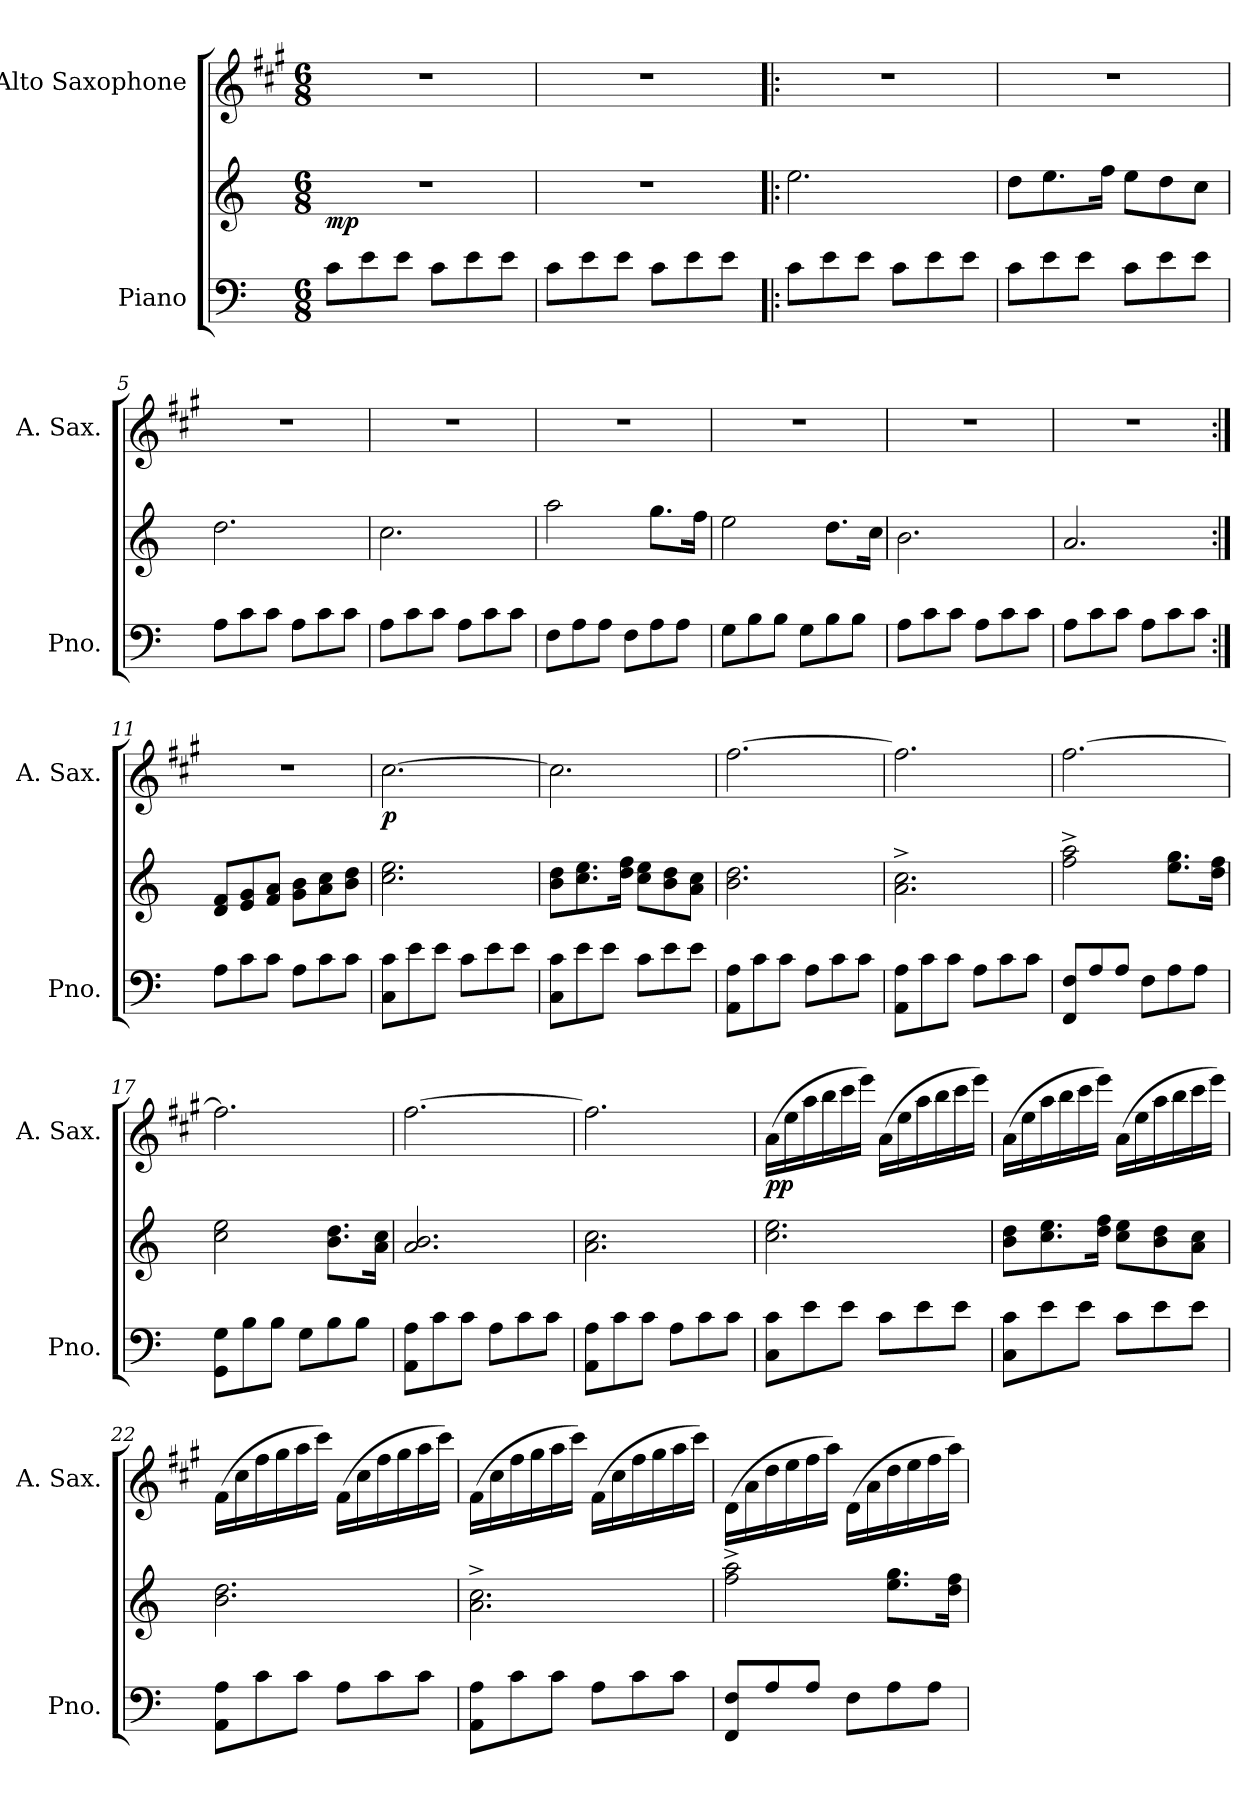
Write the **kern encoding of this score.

**kern	**kern	**dynam	**kern	**dynam
*part2	*part2	*part2	*part1	*part1
*staff3	*staff2	*staff2/3	*staff1	*staff1
*I"Piano	*	*	*I"Alto Saxophone	*
*I'Pno.	*	*	*I'A. Sax.	*
*clefF4	*clefG2	*	*clefG2	*
*	*	*	*ITrd5c9	*
*k[]	*k[]	*	*k[]	*
*M6/8	*M6/8	*	*M6/8	*
*MM80	*MM80	*	*MM80	*
=1	=1	=1	=1	=1
!	!	!LO:DY:b	!	!
8c\L	2.r	mp	2.r	.
8e\	.	.	.	.
8e\J	.	.	.	.
8c\L	.	.	.	.
8e\	.	.	.	.
8e\J	.	.	.	.
=2	=2	=2	=2	=2
8c\L	2.r	.	2.r	.
8e\	.	.	.	.
8e\J	.	.	.	.
8c\L	.	.	.	.
8e\	.	.	.	.
8e\J	.	.	.	.
=3!|:	=3!|:	=3!|:	=3!|:	=3!|:
8c\L	2.ee\	.	2.r	.
8e\	.	.	.	.
8e\J	.	.	.	.
8c\L	.	.	.	.
8e\	.	.	.	.
8e\J	.	.	.	.
=4	=4	=4	=4	=4
8c\L	8dd\L	.	2.r	.
8e\	8.ee\	.	.	.
8e\J	.	.	.	.
.	16ff\Jk	.	.	.
8c\L	8ee\L	.	.	.
8e\	8dd\	.	.	.
8e\J	8cc\J	.	.	.
=5	=5	=5	=5	=5
8A\L	2.dd\	.	2.r	.
8c\	.	.	.	.
8c\J	.	.	.	.
8A\L	.	.	.	.
8c\	.	.	.	.
8c\J	.	.	.	.
!!LO:LB:g=z
=6	=6	=6	=6	=6
8A\L	2.cc\	.	2.r	.
8c\	.	.	.	.
8c\J	.	.	.	.
8A\L	.	.	.	.
8c\	.	.	.	.
8c\J	.	.	.	.
=7	=7	=7	=7	=7
8F\L	2aa\	.	2.r	.
8A\	.	.	.	.
8A\J	.	.	.	.
8F\L	.	.	.	.
8A\	8.gg\L	.	.	.
8A\J	.	.	.	.
.	16ff\Jk	.	.	.
=8	=8	=8	=8	=8
8G\L	2ee\	.	2.r	.
8B\	.	.	.	.
8B\J	.	.	.	.
8G\L	.	.	.	.
8B\	8.dd\L	.	.	.
8B\J	.	.	.	.
.	16cc\Jk	.	.	.
=9	=9	=9	=9	=9
8A\L	2.b\	.	2.r	.
8c\	.	.	.	.
8c\J	.	.	.	.
8A\L	.	.	.	.
8c\	.	.	.	.
8c\J	.	.	.	.
=10	=10	=10	=10	=10
8A\L	2.a/	.	2.r	.
8c\	.	.	.	.
8c\J	.	.	.	.
8A\L	.	.	.	.
8c\	.	.	.	.
8c\J	.	.	.	.
!!LO:LB:g=z
=11:|!	=11:|!	=11:|!	=11:|!	=11:|!
8A\L	8d/ 8f/L	.	2.r	.
8c\	8e/ 8g/	.	.	.
8c\J	8f/ 8a/J	.	.	.
8A\L	8g\ 8b\L	.	.	.
8c\	8a\ 8cc\	.	.	.
8c\J	8b\ 8dd\J	.	.	.
=12	=12	=12	=12	=12
!	!	!	!	!LO:DY:b
8C\ 8c\L	2.cc\ 2.ee\	.	[2.e\	p
8e\	.	.	.	.
8e\J	.	.	.	.
8c\L	.	.	.	.
8e\	.	.	.	.
8e\J	.	.	.	.
=13	=13	=13	=13	=13
8C\ 8c\L	8b\ 8dd\L	.	2.e\]	.
8e\	8.cc\ 8.ee\	.	.	.
8e\J	.	.	.	.
.	16dd\ 16ff\Jk	.	.	.
8c\L	8cc\ 8ee\L	.	.	.
8e\	8b\ 8dd\	.	.	.
8e\J	8a\ 8cc\J	.	.	.
=14	=14	=14	=14	=14
8AA\ 8A\L	2.b\ 2.dd\	.	[2.a\	.
8c\	.	.	.	.
8c\J	.	.	.	.
8A\L	.	.	.	.
8c\	.	.	.	.
8c\J	.	.	.	.
=15	=15	=15	=15	=15
8AA\ 8A\L	2.a\^ 2.cc\^	.	2.a\]	.
8c\	.	.	.	.
8c\J	.	.	.	.
8A\L	.	.	.	.
8c\	.	.	.	.
8c\J	.	.	.	.
!!LO:LB:g=z
=16	=16	=16	=16	=16
8FF/ 8F/L	2ff\^ 2aa\^	.	[2.a\	.
8A/	.	.	.	.
8A/J	.	.	.	.
8F\L	.	.	.	.
8A\	8.ee\ 8.gg\L	.	.	.
8A\J	.	.	.	.
.	16dd\ 16ff\Jk	.	.	.
=17	=17	=17	=17	=17
8GG\ 8G\L	2cc\ 2ee\	.	2.a\]	.
8B\	.	.	.	.
8B\J	.	.	.	.
8G\L	.	.	.	.
8B\	8.b\ 8.dd\L	.	.	.
8B\J	.	.	.	.
.	16a\ 16cc\Jk	.	.	.
=18	=18	=18	=18	=18
8AA\ 8A\L	2.a/ 2.b/	.	[2.a\	.
8c\	.	.	.	.
8c\J	.	.	.	.
8A\L	.	.	.	.
8c\	.	.	.	.
8c\J	.	.	.	.
=19	=19	=19	=19	=19
8AA\ 8A\L	2.a\ 2.cc\	.	2.a\]	.
8c\	.	.	.	.
8c\J	.	.	.	.
8A\L	.	.	.	.
8c\	.	.	.	.
8c\J	.	.	.	.
!!LO:PB:g=z
=20	=20	=20	=20	=20
!	!	!	!	!LO:DY:b
8C\ 8c\L	2.cc\ 2.ee\	.	(>16c\LL	pp
.	.	.	16g\	.
8e\	.	.	16cc\	.
.	.	.	16dd\	.
8e\J	.	.	16ee\	.
.	.	.	16gg\JJ)	.
8c\L	.	.	(>16c\LL	.
.	.	.	16g\	.
8e\	.	.	16cc\	.
.	.	.	16dd\	.
8e\J	.	.	16ee\	.
.	.	.	16gg\JJ)	.
=21	=21	=21	=21	=21
8C\ 8c\L	8b\ 8dd\L	.	(>16c\LL	.
.	.	.	16g\	.
8e\	8.cc\ 8.ee\	.	16cc\	.
.	.	.	16dd\	.
8e\J	.	.	16ee\	.
.	16dd\ 16ff\Jk	.	16gg\JJ)	.
8c\L	8cc\ 8ee\L	.	(>16c\LL	.
.	.	.	16g\	.
8e\	8b\ 8dd\	.	16cc\	.
.	.	.	16dd\	.
8e\J	8a\ 8cc\J	.	16ee\	.
.	.	.	16gg\JJ)	.
=22	=22	=22	=22	=22
8AA\ 8A\L	2.b\ 2.dd\	.	(>16A\LL	.
.	.	.	16e\	.
8c\	.	.	16a\	.
.	.	.	16b\	.
8c\J	.	.	16cc\	.
.	.	.	16ee\JJ)	.
8A\L	.	.	(>16A\LL	.
.	.	.	16e\	.
8c\	.	.	16a\	.
.	.	.	16b\	.
8c\J	.	.	16cc\	.
.	.	.	16ee\JJ)	.
=23	=23	=23	=23	=23
8AA\ 8A\L	2.a\^ 2.cc\^	.	(>16A\LL	.
.	.	.	16e\	.
8c\	.	.	16a\	.
.	.	.	16b\	.
8c\J	.	.	16cc\	.
.	.	.	16ee\JJ)	.
8A\L	.	.	(>16A\LL	.
.	.	.	16e\	.
8c\	.	.	16a\	.
.	.	.	16b\	.
8c\J	.	.	16cc\	.
.	.	.	16ee\JJ)	.
!!LO:LB:g=z
=24	=24	=24	=24	=24
8FF/ 8F/L	2ff\^ 2aa\^	.	(>16F\LL	.
.	.	.	16c\	.
8A/	.	.	16f\	.
.	.	.	16g\	.
8A/J	.	.	16a\	.
.	.	.	16cc\JJ)	.
8F\L	.	.	(>16F\LL	.
.	.	.	16c\	.
8A\	8.ee\ 8.gg\L	.	16f\	.
.	.	.	16g\	.
8A\J	.	.	16a\	.
.	16dd\ 16ff\Jk	.	16cc\JJ)	.
=	=	=	=	=
*-	*-	*-	*-	*-
